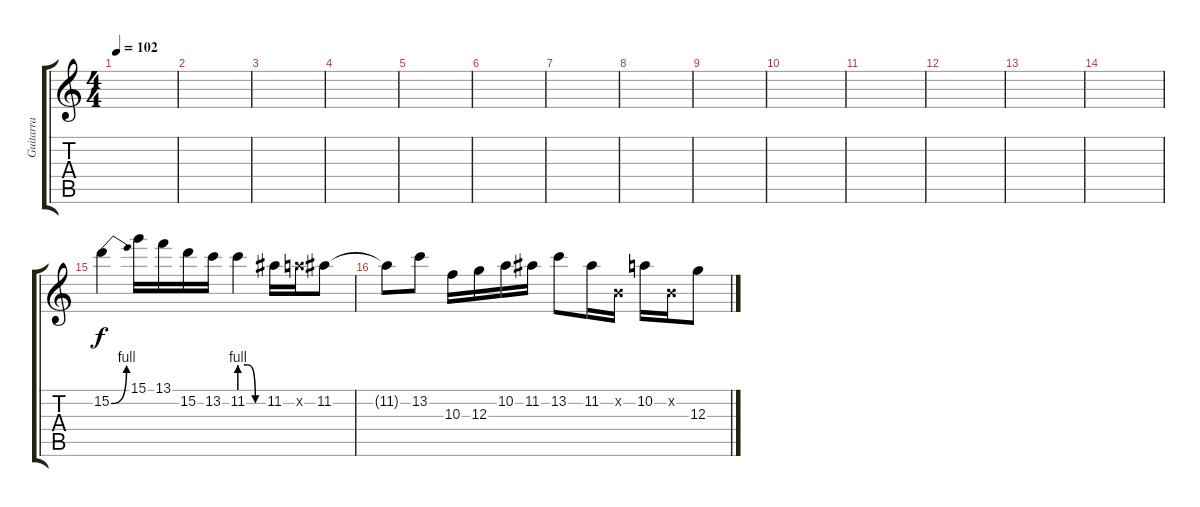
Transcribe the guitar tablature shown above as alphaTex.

\track ("Guitarra" "Guitarra") {instrument distortionguitar}
\staff {score tabs}
\tuning (E4 B3 G3 D3 A2 E2) {hide}
\ts (4 4)
\tempo 102
\clef g2
\ks c
|
|
|
|
|
|
|
|
|
|
|
|
|
|
15.2{be (bend 0 0 60 4)}.4 15.1.16 13.1.16 15.2.16 13.2.16 11.2{be (custom 0 4 20 4 40 0 60 0)}.4 11.2.16 10.2{x}.16 11.2.8 |
11.2{t}.8 13.2.8 10.3.16 12.3.16 10.2.16 11.2.16 13.2.8 11.2.16 0.2{x}.16 10.2.16 0.2{x}.16 12.3.8
